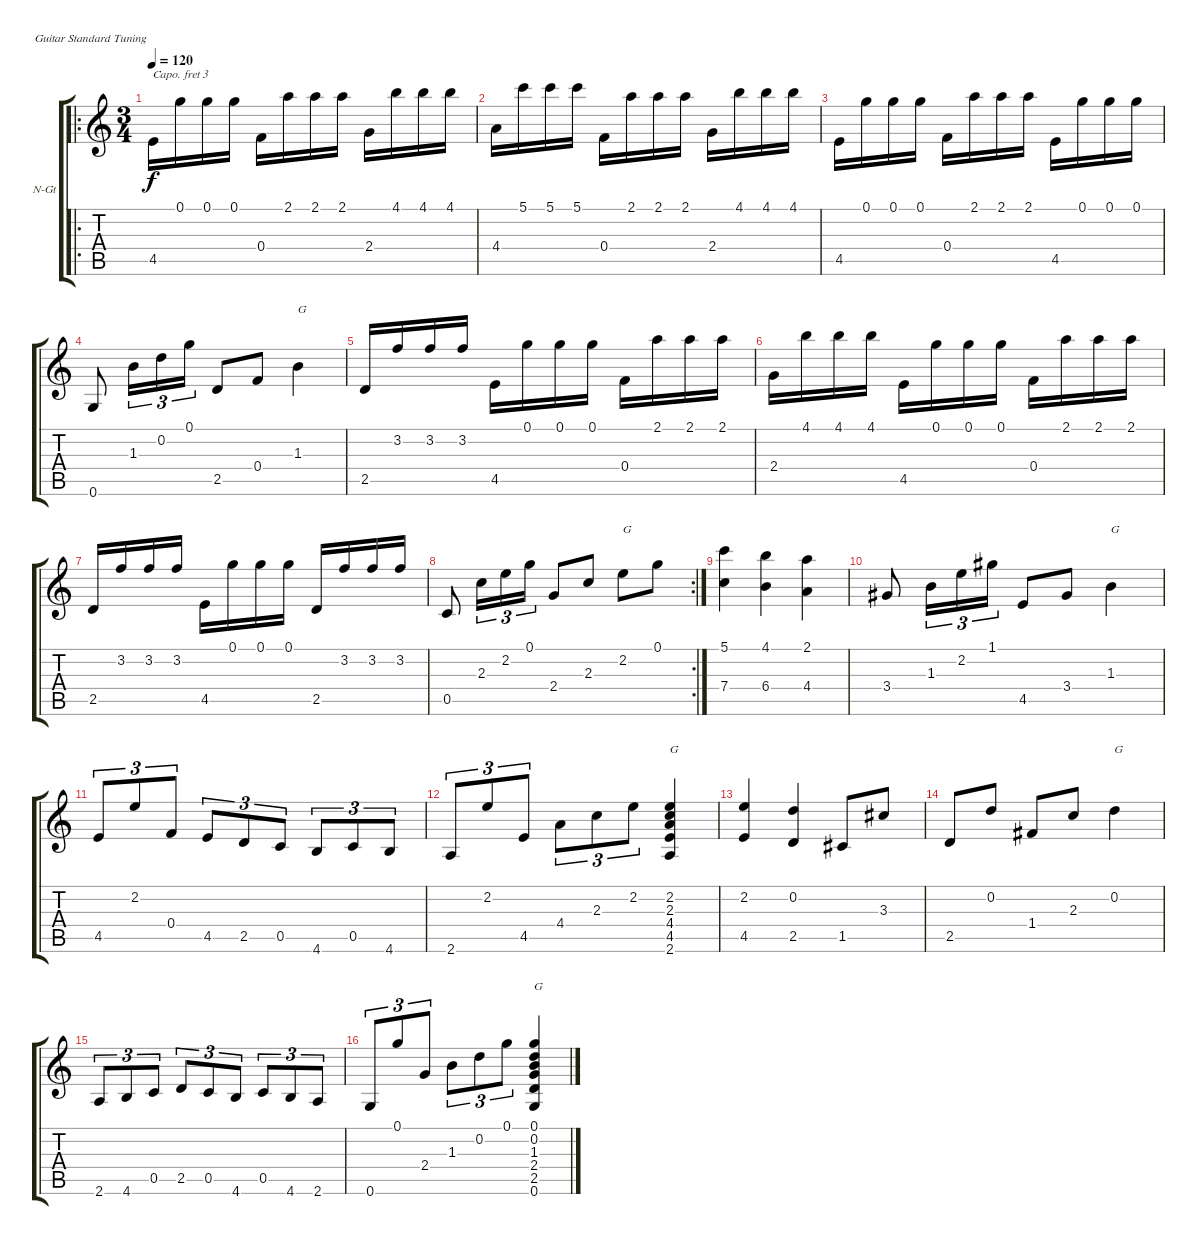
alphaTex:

\bracketExtendMode groupsimilarinstruments
\firstSystemTrackNameOrientation horizontal
\otherSystemsTrackNameOrientation horizontal
\track ("Alegrias" "N-Gt") {instrument acousticguitarnylon}
\staff {score tabs}
\capo 3
\tuning (E4 B3 G3 D3 A2 E2)
\ro
\ts (3 4)
\tempo 120
\clef g2
\ks c
4.5.16{dy f} 0.1.16 0.1.16 0.1.16 0.4.16 2.1.16 2.1.16 2.1.16 2.4.16 4.1.16 4.1.16 4.1.16 |
4.4.16 5.1.16 5.1.16 5.1.16 0.4.16 2.1.16 2.1.16 2.1.16 2.4.16 4.1.16 4.1.16 4.1.16 |
4.5.16 0.1.16 0.1.16 0.1.16 0.4.16 2.1.16 2.1.16 2.1.16 4.5.16 0.1.16 0.1.16 0.1.16 |
0.6.8 1.3.16{tu (3 2)} 0.2.16{tu (3 2)} 0.1.16{tu (3 2)} 2.5.8 0.4.8 1.3.4{txt "G"} |
2.5.16 3.2.16 3.2.16 3.2.16 4.5.16 0.1.16 0.1.16 0.1.16 0.4.16 2.1.16 2.1.16 2.1.16 |
2.4.16 4.1.16 4.1.16 4.1.16 4.5.16 0.1.16 0.1.16 0.1.16 0.4.16 2.1.16 2.1.16 2.1.16 |
2.5.16 3.2.16 3.2.16 3.2.16 4.5.16 0.1.16 0.1.16 0.1.16 2.5.16 3.2.16 3.2.16 3.2.16 |
\rc 2
0.5.8 2.3.16{tu (3 2)} 2.2.16{tu (3 2)} 0.1.16{tu (3 2)} 2.4.8 2.3.8 2.2.8{txt "G"} 0.1.8 |
(5.1 7.4).4 (4.1 6.4).4 (2.1 4.4).4 |
3.4.8 1.3.16{tu (3 2)} 2.2.16{tu (3 2)} 1.1.16{tu (3 2)} 4.5.8 3.4.8 1.3.4{txt "G"} |
4.5.8{tu (3 2)} 2.2.8{tu (3 2)} 0.4.8{tu (3 2)} 4.5.8{tu (3 2)} 2.5.8{tu (3 2)} 0.5.8{tu (3 2)} 4.6.8{tu (3 2)} 0.5.8{tu (3 2)} 4.6.8{tu (3 2)} |
2.6.8{tu (3 2)} 2.2.8{tu (3 2)} 4.5.8{tu (3 2)} 4.4.8{tu (3 2)} 2.3.8{tu (3 2)} 2.2.8{tu (3 2)} (2.2 2.3 4.4 4.5 2.6).4{txt "G"} |
(2.2 4.5).4 (0.2 2.5).4 1.5.8 3.3.8 |
2.5.8 0.2.8 1.4.8 2.3.8 0.2.4{txt "G"} |
2.6.8{tu (3 2)} 4.6.8{tu (3 2)} 0.5.8{tu (3 2)} 2.5.8{tu (3 2)} 0.5.8{tu (3 2)} 4.6.8{tu (3 2)} 0.5.8{tu (3 2)} 4.6.8{tu (3 2)} 2.6.8{tu (3 2)} |
0.6.8{tu (3 2)} 0.1.8{tu (3 2)} 2.4.8{tu (3 2)} 1.3.8{tu (3 2)} 0.2.8{tu (3 2)} 0.1.8{tu (3 2)} (0.1 0.2 1.3 2.4 2.5 0.6).4{txt "G"}
